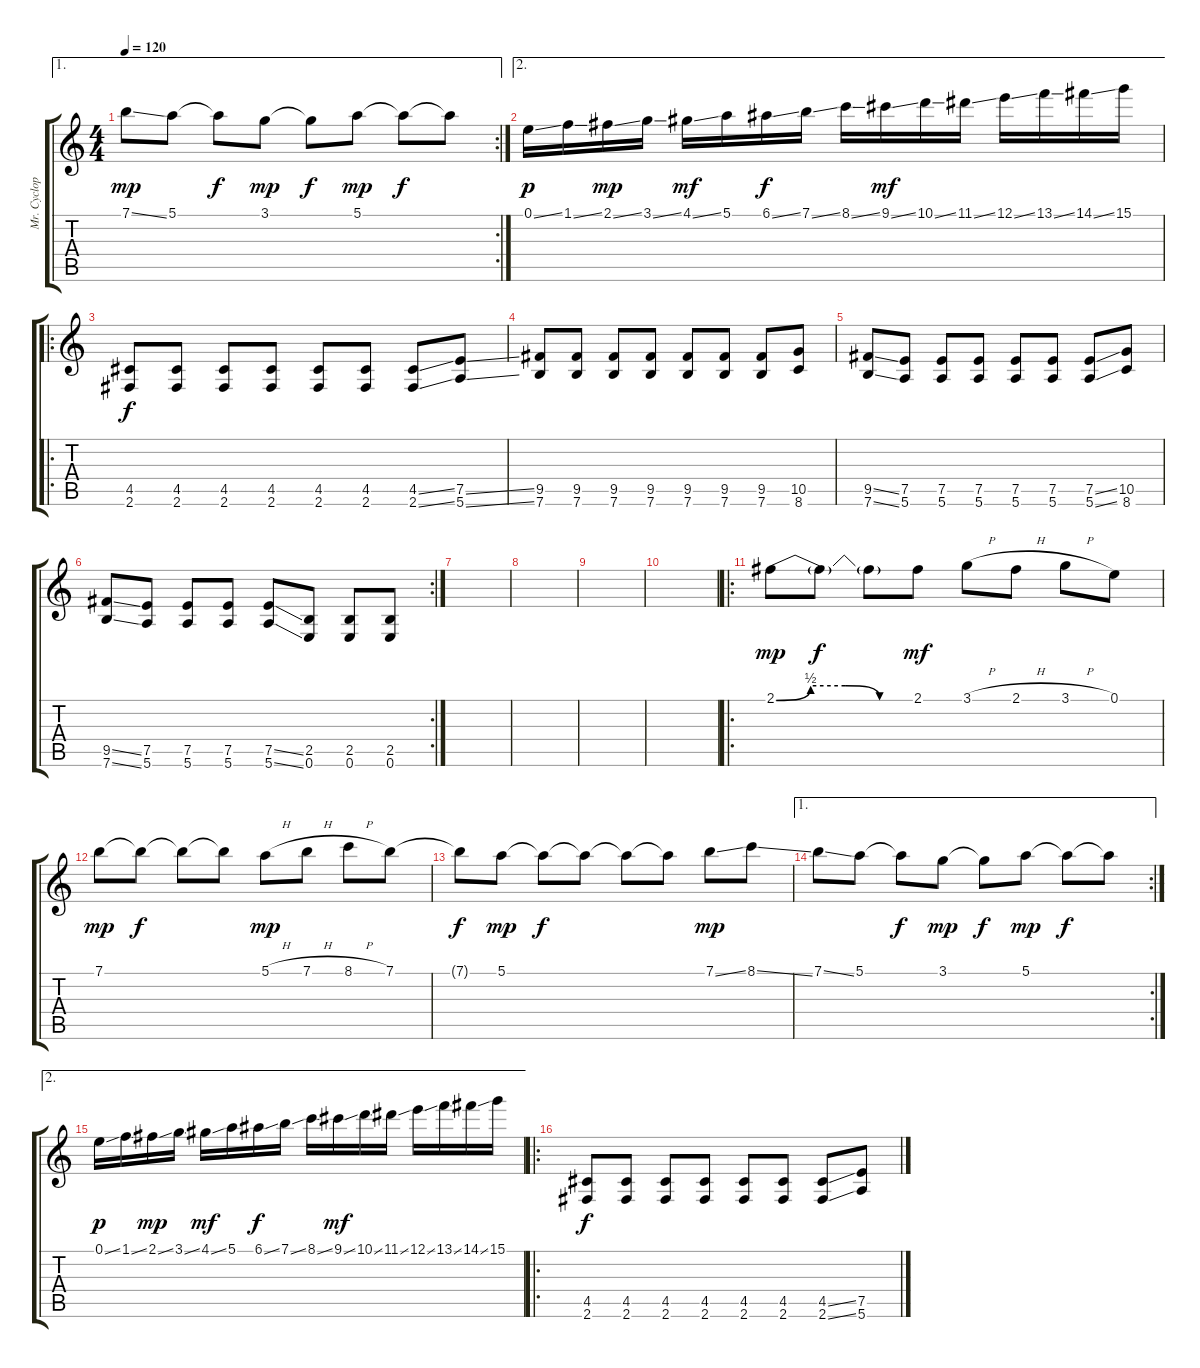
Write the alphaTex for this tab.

\track ("Mr. Cyclop  - Guitar" "Mr. Cyclop") {instrument distortionguitar}
\staff {score tabs}
\tuning (E4 B3 G3 D3 A2 E2) {hide}
\ae 1
\rc 2
\ts (4 4)
\tempo 120
\clef g2
\ks c
7.1{ss}.8{dy mp} 5.1.8 5.1{t}.8{dy f} 3.1.8{dy mp} 3.1{t}.8{dy f} 5.1.8{dy mp} 5.1{t}.8{dy f} 5.1{t}.8 |
\ae 2
0.1{ss}.16{dy p} 1.1{ss}.16 2.1{ss}.16{dy mp} 3.1{ss}.16 4.1{ss}.16{dy mf} 5.1.16 6.1{ss}.16{dy f} 7.1{ss}.16 8.1{ss}.16 9.1{ss}.16{dy mf} 10.1{ss}.16 11.1{ss}.16 12.1{ss}.16 13.1{ss}.16 14.1{ss}.16 15.1.16 |
\ro
(4.5 2.6).8{dy f} (4.5 2.6).8 (4.5 2.6).8 (4.5 2.6).8 (4.5 2.6).8 (4.5 2.6).8 (4.5{ss} 2.6{ss}).8 (7.5{ss} 5.6{ss}).8 |
(9.5 7.6).8 (9.5 7.6).8 (9.5 7.6).8 (9.5 7.6).8 (9.5 7.6).8 (9.5 7.6).8 (9.5 7.6).8 (10.5 8.6).8 |
(9.5{ss} 7.6{ss}).8 (7.5 5.6).8 (7.5 5.6).8 (7.5 5.6).8 (7.5 5.6).8 (7.5 5.6).8 (7.5{ss} 5.6{ss}).8 (10.5 8.6).8 |
\rc 2
(9.5{ss} 7.6{ss}).8 (7.5 5.6).8 (7.5 5.6).8 (7.5 5.6).8 (7.5{ss} 5.6{ss}).8 (2.5 0.6).8 (2.5 0.6).8 (2.5 0.6).8 |
|
|
|
|
\ro
2.1{be (custom 0 0 15 2 30 2 45 0 60 0)}.8{dy mp} 2.1{t}.8{dy f} 2.1{t}.8 2.1.8{dy mf} 3.1{h}.8 2.1{h}.8 3.1{h}.8 0.1.8 |
7.1.8{dy mp} 7.1{t}.8{dy f} 7.1{t}.8 7.1{t}.8 5.1{h}.8{dy mp} 7.1{h}.8 8.1{h}.8 7.1.8 |
7.1{t}.8{dy f} 5.1.8{dy mp} 5.1{t}.8{dy f} 5.1{t}.8 5.1{t}.8 5.1{t}.8 7.1{ss}.8{dy mp} 8.1{ss}.8 |
\ae 1
\rc 2
7.1{ss}.8 5.1.8 5.1{t}.8{dy f} 3.1.8{dy mp} 3.1{t}.8{dy f} 5.1.8{dy mp} 5.1{t}.8{dy f} 5.1{t}.8 |
\ae 2
0.1{ss}.16{dy p} 1.1{ss}.16 2.1{ss}.16{dy mp} 3.1{ss}.16 4.1{ss}.16{dy mf} 5.1.16 6.1{ss}.16{dy f} 7.1{ss}.16 8.1{ss}.16 9.1{ss}.16{dy mf} 10.1{ss}.16 11.1{ss}.16 12.1{ss}.16 13.1{ss}.16 14.1{ss}.16 15.1.16 |
\ro
(4.5 2.6).8{dy f} (4.5 2.6).8 (4.5 2.6).8 (4.5 2.6).8 (4.5 2.6).8 (4.5 2.6).8 (4.5{ss} 2.6{ss}).8 (7.5{ss} 5.6{ss}).8
